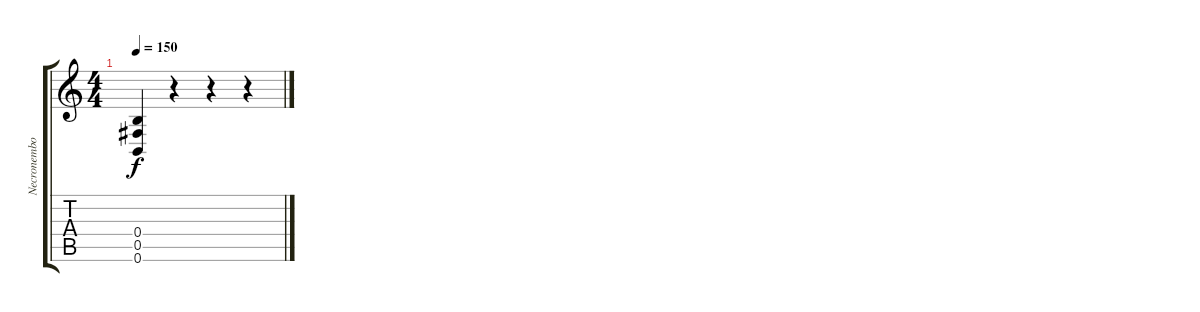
\track ("Necronembourg" "Necronembo") {instrument distortionguitar}
\staff {score tabs}
\tuning (Db4 Ab3 E3 B2 Gb2 B1) {hide}
\ts (4 4)
\tempo 150
\clef g2
\ks c
(0.4 0.5 0.6).4{dy f} r.4 r.4 r.4
